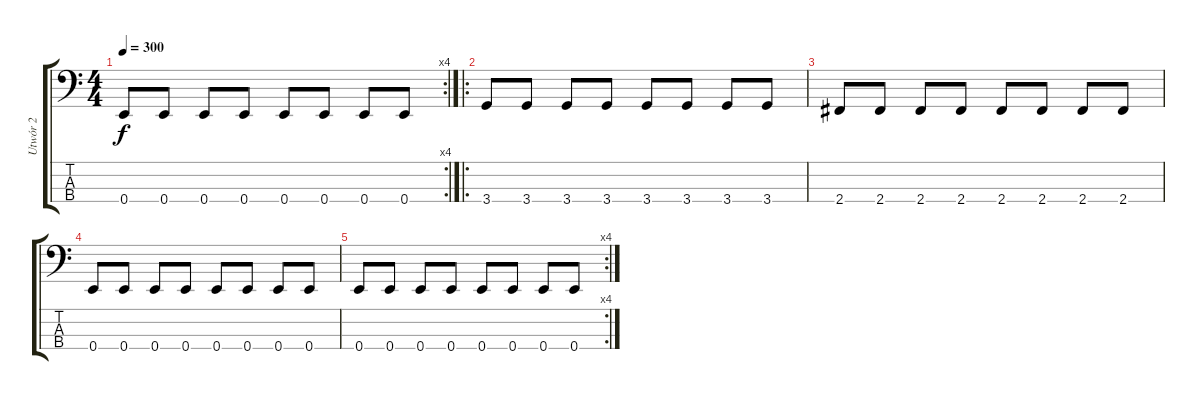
\track ("Utwór 2" "Utwór 2") {instrument electricbassfinger}
\staff {score tabs}
\tuning (G2 D2 A1 E1) {hide}
\rc 4
\ts (4 4)
\tempo 300
\clef f4
\ks c
0.4.8{dy f} 0.4.8 0.4.8 0.4.8 0.4.8 0.4.8 0.4.8 0.4.8 |
\ro
3.4.8 3.4.8 3.4.8 3.4.8 3.4.8 3.4.8 3.4.8 3.4.8 |
2.4.8 2.4.8 2.4.8 2.4.8 2.4.8 2.4.8 2.4.8 2.4.8 |
0.4.8 0.4.8 0.4.8 0.4.8 0.4.8 0.4.8 0.4.8 0.4.8 |
\rc 4
0.4.8 0.4.8 0.4.8 0.4.8 0.4.8 0.4.8 0.4.8 0.4.8
